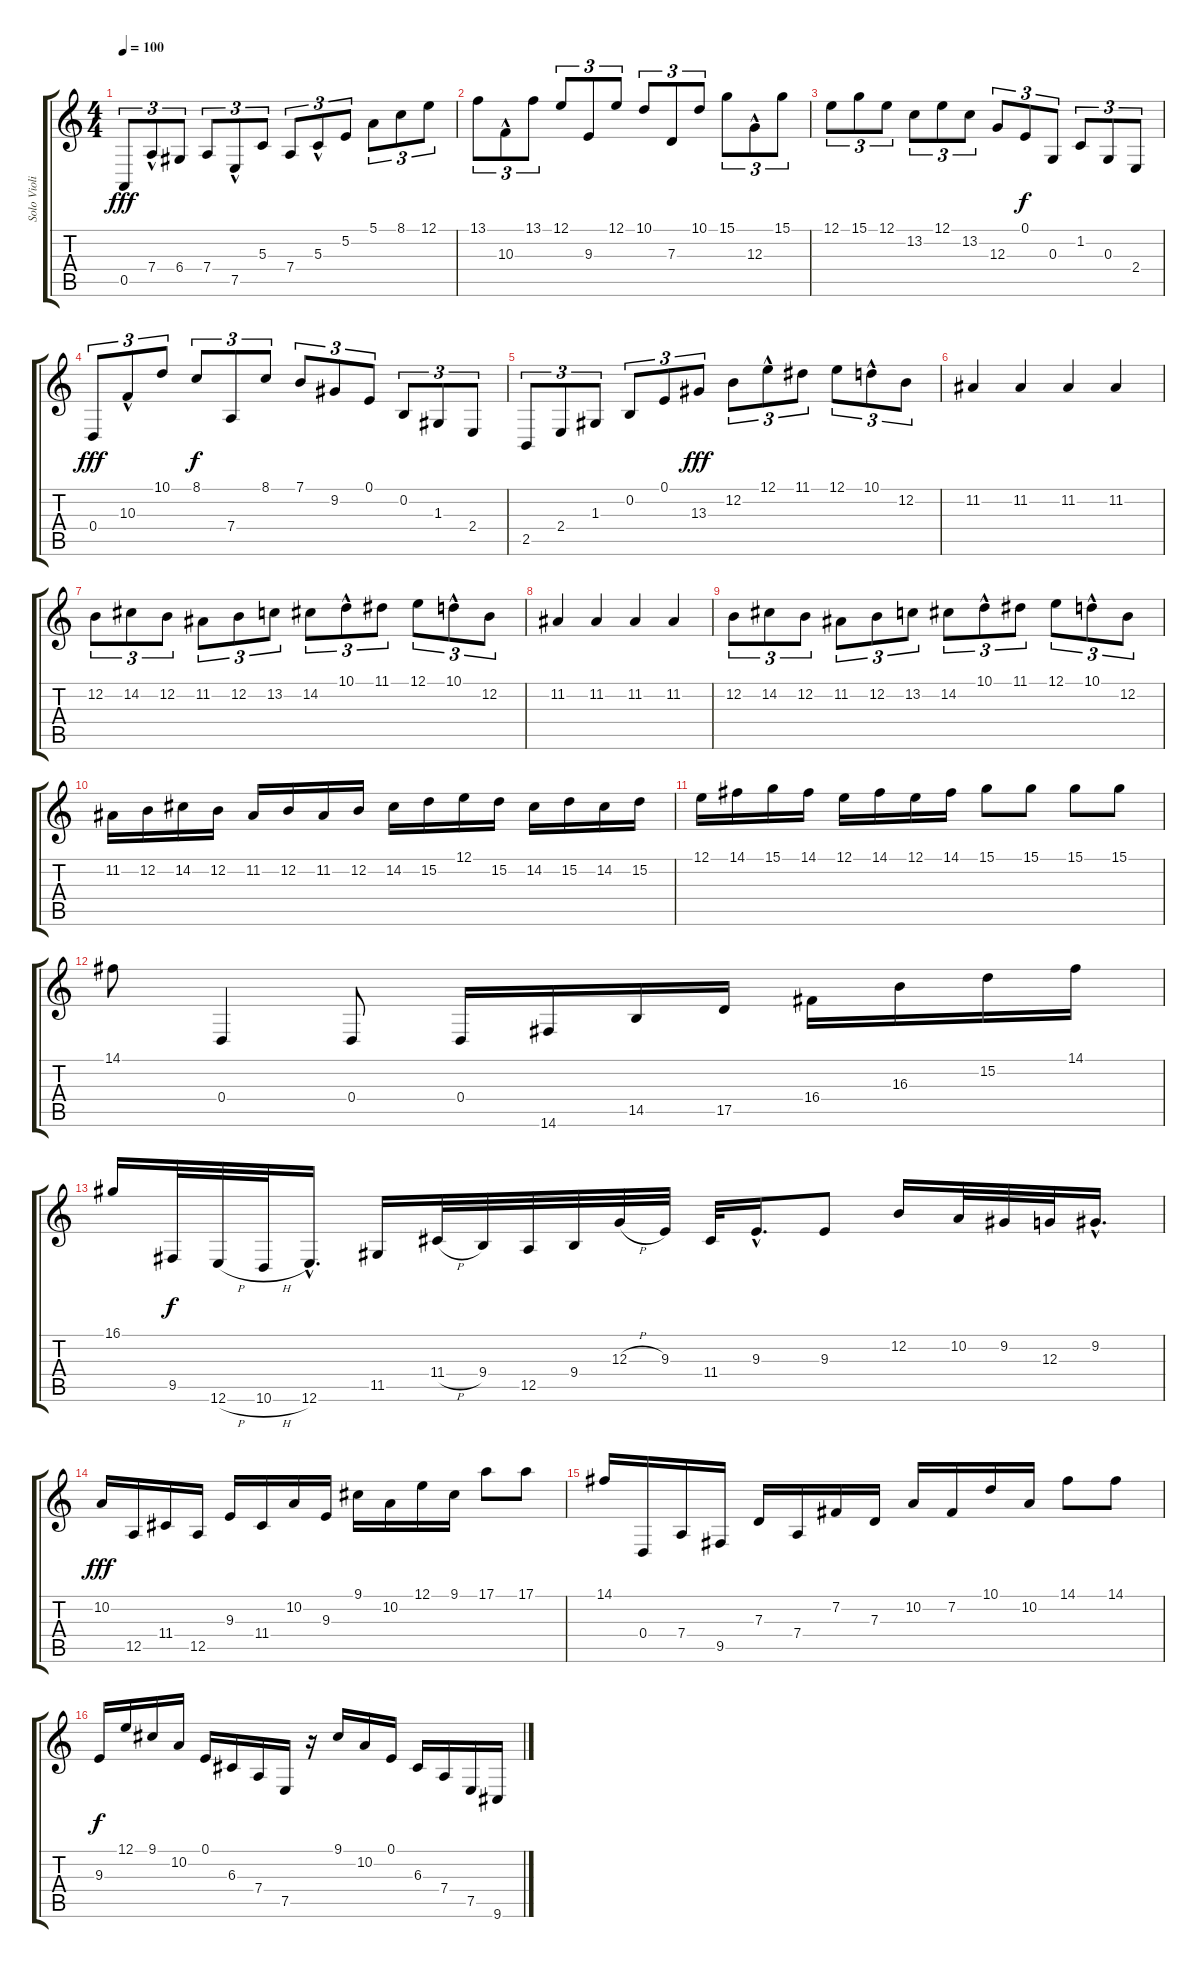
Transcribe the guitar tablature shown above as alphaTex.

\track ("Solo Violin" "Solo Violi") {instrument violin}
\staff {score tabs}
\tuning (E4 B3 G3 D3 A2 E2) {hide}
\ts (4 4)
\tempo 100
\clef g2
\ks c
0.5.8{tu (3 2) dy fff} 7.4{hac}.8{tu (3 2)} 6.4.8{tu (3 2)} 7.4.8{tu (3 2)} 7.5{hac}.8{tu (3 2)} 5.3.8{tu (3 2)} 7.4.8{tu (3 2)} 5.3{hac}.8{tu (3 2)} 5.2.8{tu (3 2)} 5.1.8{tu (3 2)} 8.1.8{tu (3 2)} 12.1.8{tu (3 2)} |
13.1.8{tu (3 2)} 10.3{hac}.8{tu (3 2)} 13.1.8{tu (3 2)} 12.1.8{tu (3 2)} 9.3.8{tu (3 2)} 12.1.8{tu (3 2)} 10.1.8{tu (3 2)} 7.3.8{tu (3 2)} 10.1.8{tu (3 2)} 15.1.8{tu (3 2)} 12.3{hac}.8{tu (3 2)} 15.1.8{tu (3 2)} |
12.1.8{tu (3 2)} 15.1.8{tu (3 2)} 12.1.8{tu (3 2)} 13.2.8{tu (3 2)} 12.1.8{tu (3 2)} 13.2.8{tu (3 2)} 12.3.8{tu (3 2)} 0.1.8{tu (3 2) dy f} 0.3.8{tu (3 2)} 1.2.8{tu (3 2)} 0.3.8{tu (3 2)} 2.4.8{tu (3 2)} |
0.4.8{tu (3 2) dy fff} 10.3{hac}.8{tu (3 2)} 10.1.8{tu (3 2)} 8.1.8{tu (3 2) dy f} 7.4.8{tu (3 2)} 8.1.8{tu (3 2)} 7.1.8{tu (3 2)} 9.2.8{tu (3 2)} 0.1.8{tu (3 2)} 0.2.8{tu (3 2)} 1.3.8{tu (3 2)} 2.4.8{tu (3 2)} |
2.5.8{tu (3 2)} 2.4.8{tu (3 2)} 1.3.8{tu (3 2)} 0.2.8{tu (3 2)} 0.1.8{tu (3 2)} 13.3.8{tu (3 2) dy fff} 12.2.8{tu (3 2)} 12.1{hac}.8{tu (3 2)} 11.1.8{tu (3 2)} 12.1.8{tu (3 2)} 10.1{hac}.8{tu (3 2)} 12.2.8{tu (3 2)} |
11.2.4 11.2.4 11.2.4 11.2.4 |
12.2.8{tu (3 2)} 14.2.8{tu (3 2)} 12.2.8{tu (3 2)} 11.2.8{tu (3 2)} 12.2.8{tu (3 2)} 13.2.8{tu (3 2)} 14.2.8{tu (3 2)} 10.1{hac}.8{tu (3 2)} 11.1.8{tu (3 2)} 12.1.8{tu (3 2)} 10.1{hac}.8{tu (3 2)} 12.2.8{tu (3 2)} |
11.2.4 11.2.4 11.2.4 11.2.4 |
12.2.8{tu (3 2)} 14.2.8{tu (3 2)} 12.2.8{tu (3 2)} 11.2.8{tu (3 2)} 12.2.8{tu (3 2)} 13.2.8{tu (3 2)} 14.2.8{tu (3 2)} 10.1{hac}.8{tu (3 2)} 11.1.8{tu (3 2)} 12.1.8{tu (3 2)} 10.1{hac}.8{tu (3 2)} 12.2.8{tu (3 2)} |
11.2.16 12.2.16 14.2.16 12.2.16 11.2.16 12.2.16 11.2.16 12.2.16 14.2.16 15.2.16 12.1.16 15.2.16 14.2.16 15.2.16 14.2.16 15.2.16 |
12.1.16 14.1.16 15.1.16 14.1.16 12.1.16 14.1.16 12.1.16 14.1.16 15.1.8 15.1.8 15.1.8 15.1.8 |
14.1.8 0.4.4 0.4.8 0.4.16 14.6.16 14.5.16 17.5.16 16.4.16 16.3.16 15.2.16 14.1.16 |
16.1.16 9.5.32{dy f} 12.6{h}.32 10.6{h}.32 12.6{hac}.16{d} 11.5.16 11.4{h}.32 9.4.32 12.5.32 9.4.32 12.3{h}.32 9.3.32 11.4.32 9.3{hac}.16{d} 9.3.8 12.2.16 10.2.32 9.2.32 12.3.32 9.2{hac}.16{d} |
10.2.16{dy fff} 12.5.16 11.4.16 12.5.16 9.3.16 11.4.16 10.2.16 9.3.16 9.1.16 10.2.16 12.1.16 9.1.16 17.1.8 17.1.8 |
14.1.16 0.4.16 7.4.16 9.5.16 7.3.16 7.4.16 7.2.16 7.3.16 10.2.16 7.2.16 10.1.16 10.2.16 14.1.8 14.1.8 |
9.3.16{dy f} 12.1.16 9.1.16 10.2.16 0.1.16 6.3.16 7.4.16 7.5.16 r.16 9.1.16 10.2.16 0.1.16 6.3.16 7.4.16 7.5.16 9.6.16
